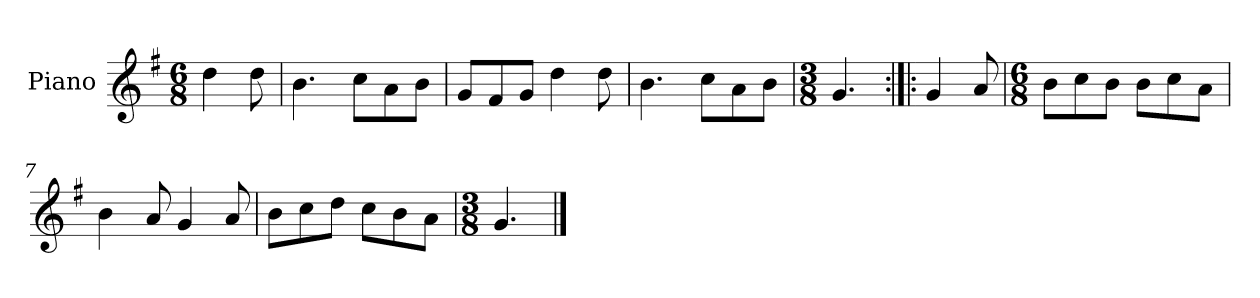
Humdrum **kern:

**kern
*part1
*staff1
*I"Piano
*I'Pno.
*clefG2
*k[f#]
*M6/8
=
4dd\
8dd\
=1
4.b\
8cc\L
8a\
8b\J
=2
8g/L
8f#/
8g/J
4dd\
8dd\
=3
4.b\
8cc\L
8a\
8b\J
=4
*M3/8
4.g/
=5:|!|:
4g/
8a/
=6
*M6/8
8b\L
8cc\
8b\J
8b\L
8cc\
8a\J
=7
4b\
8a/
4g/
8a/
!!LO:LB:g=z
=8
8b\L
8cc\
8dd\J
8cc\L
8b\
8a\J
=9
*M3/8
4.g/
==
*-
